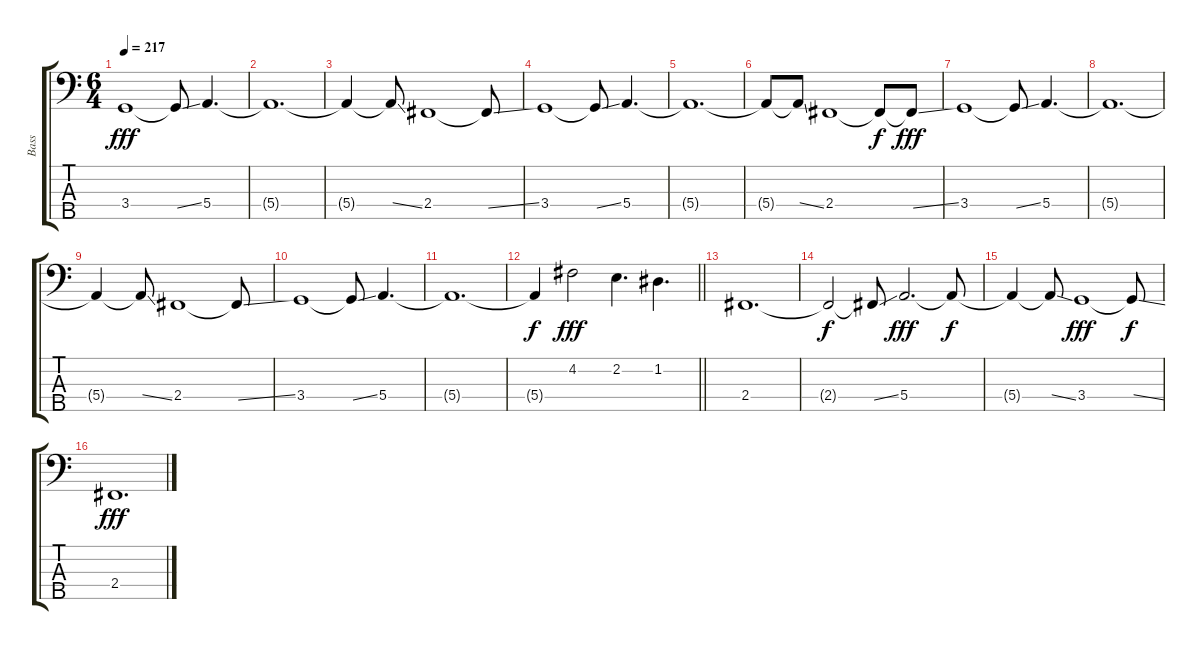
\track ("Bass" "Bass") {instrument electricbassfinger}
\staff {score tabs}
\tuning (G2 D2 A1 E1 A0) {hide}
\ts (6 4)
\section ("" "")
\tempo 217
\clef f4
\ks c
3.4.1{dy fff} 3.4{ss t}.8 5.4.4{d} |
5.4{t}.1{d} |
5.4{t}.4 5.4{ss t}.8 2.4.1 2.4{ss t}.8 |
3.4.1 3.4{ss t}.8 5.4.4{d} |
5.4{t}.1{d} |
5.4{t}.8 5.4{ss t}.8 2.4.1 2.4{t}.8{dy f} 2.4{ss t}.8{dy fff} |
3.4.1 3.4{ss t}.8 5.4.4{d} |
5.4{t}.1{d} |
5.4{t}.4 5.4{ss t}.8 2.4.1 2.4{ss t}.8 |
3.4.1 3.4{ss t}.8 5.4.4{d} |
5.4{t}.1{d} |
\barLineRight lightlight
5.4{t}.4{dy f} 4.2.2{dy fff} 2.2.4{d} 1.2.4{d} |
\section ("" "")
2.4.1{d} |
2.4{t}.2{dy f} 2.4{ss t}.8 5.4.2{d dy fff} 5.4{t}.8{dy f} |
5.4{t}.4 5.4{ss t}.8 3.4.1{dy fff} 3.4{ss t}.8{dy f} |
2.4.1{d dy fff}
